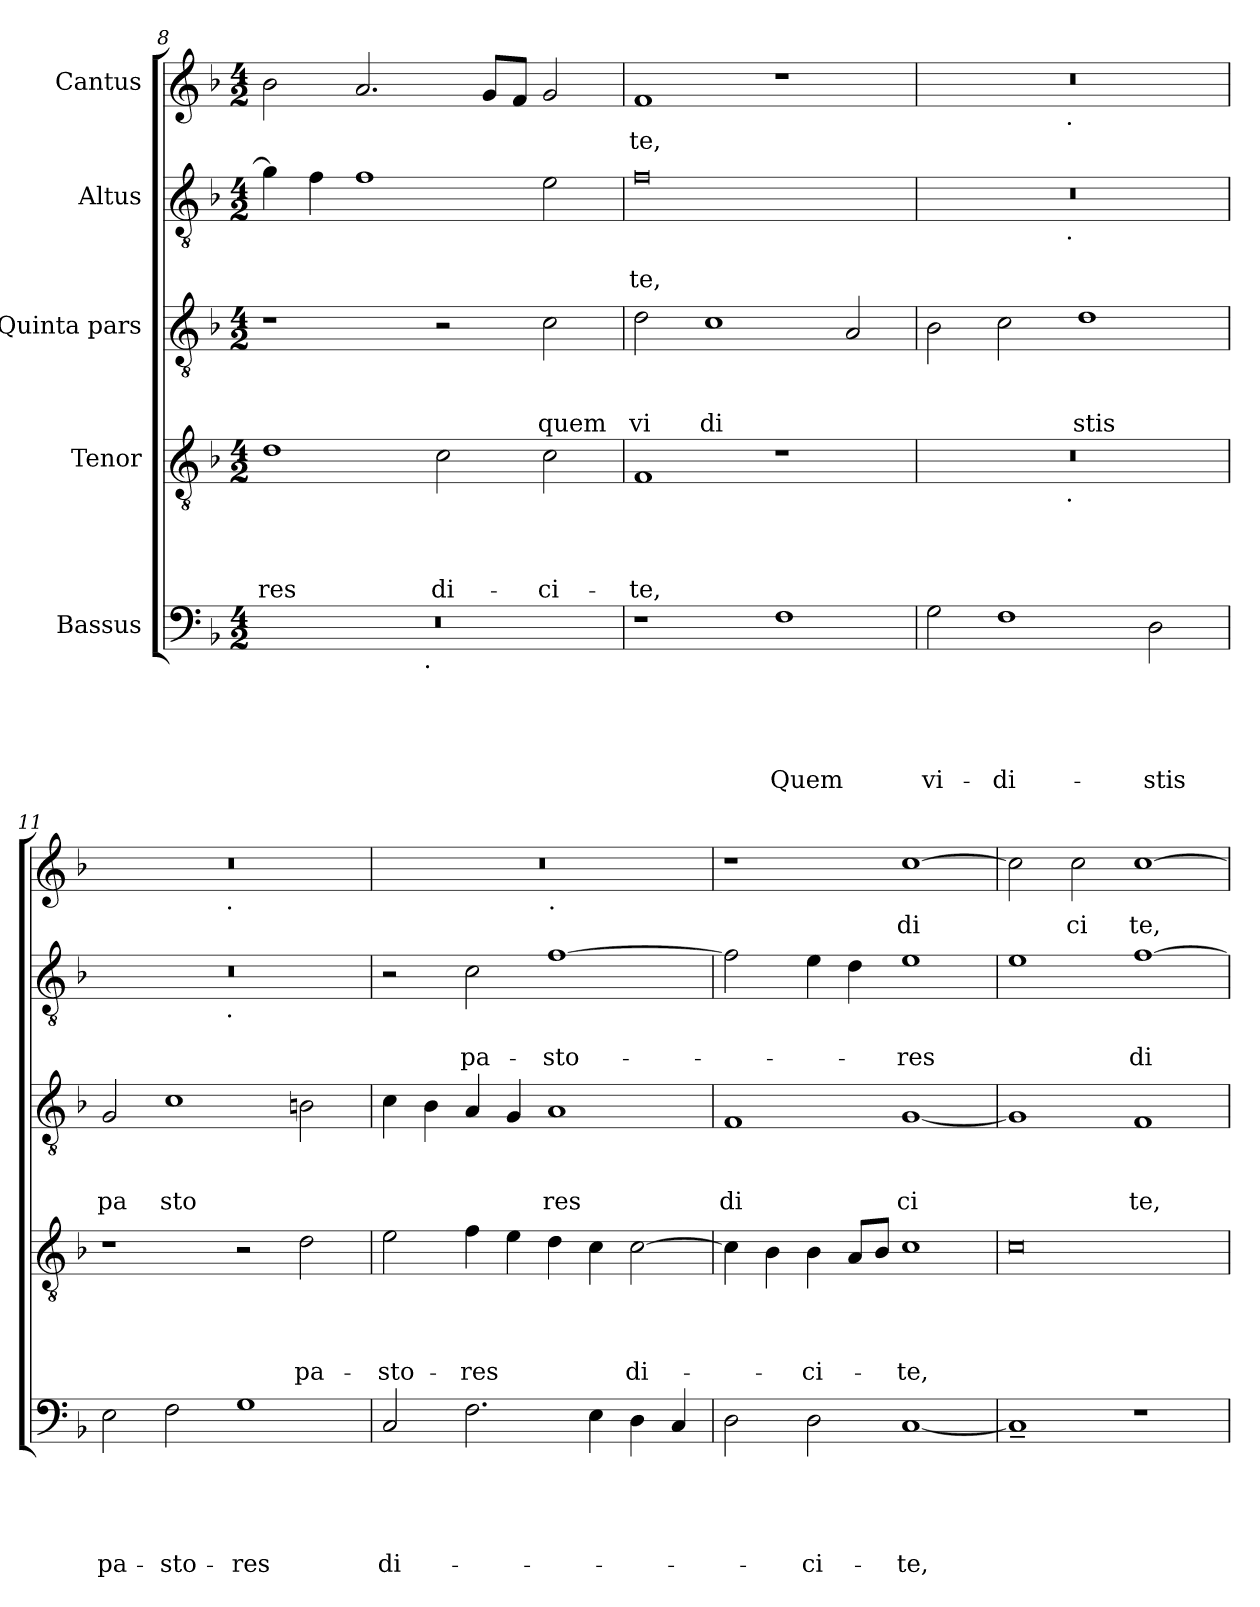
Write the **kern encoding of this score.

**kern	**text	**text	**text	**text	**text	**kern	**text	**text	**text	**text	**kern	**text	**text	**text	**kern	**text	**text	**kern	**text
*part5	*part5	*part5	*part5	*part5	*part5	*part4	*part4	*part4	*part4	*part4	*part3	*part3	*part3	*part3	*part2	*part2	*part2	*part1	*part1
*staff5	*staff5	*staff5	*staff5	*staff5	*staff5	*staff4	*staff4	*staff4	*staff4	*staff4	*staff3	*staff3	*staff3	*staff3	*staff2	*staff2	*staff2	*staff1	*staff1
*I"Bassus	*	*	*	*	*	*I"Tenor	*	*	*	*	*I"Quinta pars	*	*	*	*I"Altus	*	*	*I"Cantus	*
*clefF4	*	*	*	*	*	*clefGv2	*	*	*	*	*clefGv2	*	*	*	*clefGv2	*	*	*clefG2	*
*k[b-]	*	*	*	*	*	*k[b-]	*	*	*	*	*k[b-]	*	*	*	*k[b-]	*	*	*k[b-]	*
*F:	*	*	*	*	*	*F:	*	*	*	*	*F:	*	*	*	*F:	*	*	*F:	*
*M4/2	*	*	*	*	*	*M4/2	*	*	*	*	*M4/2	*	*	*	*M4/2	*	*	*M4/2	*
=8	=8	=8	=8	=8	=8	=8	=8	=8	=8	=8	=8	=8	=8	=8	=8	=8	=8	=8	=8
!	!	!	!	!	!	!	!	!	!	!LO:LY:b	!	!	!	!	!	!	!	!	!
*^	*	*	*	*	*	*	*	*	*	*	*	*	*	*	*	*	*	*	*
0r	2ryy	.	.	.	.	.	1d	.	.	.	-res	1r	.	.	.	4g\]	.	.	2b-\	.
.	.	.	.	.	.	.	.	.	.	.	.	.	.	.	.	4f\	.	.	.	.
.	4...ryy	.	.	.	.	.	.	.	.	.	.	.	.	.	.	1f	.	.	2.a/	.
!	!LO:TX:b:t=.	!	!	!	!	!	!	!	!	!	!	!	!	!	!	!	!	!	!	!
.	1ryy	.	.	.	.	.	.	.	.	.	.	.	.	.	.	.	.	.	.	.
!	!	!	!	!	!	!	!	!	!	!	!LO:LY:b	!	!	!	!	!	!	!	!	!
.	.	.	.	.	.	.	2c\	.	.	.	di-	2r	.	.	.	.	.	.	.	.
.	.	.	.	.	.	.	.	.	.	.	.	.	.	.	.	.	.	.	8g/L	.
.	.	.	.	.	.	.	.	.	.	.	.	.	.	.	.	.	.	.	8f/J	.
!	!	!	!	!	!	!	!	!	!	!	!LO:LY:b	!	!	!	!LO:LY:b	!	!	!	!	!
.	.	.	.	.	.	.	2c\	.	.	.	-ci-	2c\	.	.	quem	2e\	.	.	2g/	.
.	32ryy	.	.	.	.	.	.	.	.	.	.	.	.	.	.	.	.	.	.	.
=9	=9	=9	=9	=9	=9	=9	=9	=9	=9	=9	=9	=9	=9	=9	=9	=9	=9	=9	=9	=9
!	!	!	!	!	!	!	!	!	!	!	!LO:LY:b	!	!	!	!LO:LY:b	!	!	!LO:LY:b	!	!LO:LY:b
*v	*v	*	*	*	*	*	*	*	*	*	*	*	*	*	*	*	*	*	*	*
1r	.	.	.	.	.	1F	.	.	.	-te,	2d\	.	.	vi	0f	.	-te,	1f	te,
!	!	!	!	!	!	!	!	!	!	!	!	!	!	!LO:LY:b	!	!	!	!	!
.	.	.	.	.	.	.	.	.	.	.	1c	.	.	di	.	.	.	.	.
!	!	!	!	!	!LO:LY:b	!	!	!	!	!	!	!	!	!	!	!	!	!	!
1F	.	.	.	.	Quem	1r	.	.	.	.	.	.	.	.	.	.	.	1r	.
.	.	.	.	.	.	.	.	.	.	.	2A/	.	.	.	.	.	.	.	.
=10	=10	=10	=10	=10	=10	=10	=10	=10	=10	=10	=10	=10	=10	=10	=10	=10	=10	=10	=10
!	!	!	!	!	!LO:LY:b	!	!	!	!	!	!	!	!	!	!	!	!	!	!
*	*	*	*	*	*	*^	*	*	*	*	*	*	*	*	*^	*	*	*^	*
2G\	.	.	.	.	vi-	0r	2ryy	.	.	.	.	2B-\	.	.	.	0r	2ryy	.	.	0r	2ryy	.
!	!	!	!	!	!LO:LY:b	!	!	!	!	!	!	!	!	!	!	!	!	!	!	!	!	!
1F	.	.	.	.	-di-	.	4...ryy	.	.	.	.	2c\	.	.	.	.	4...ryy	.	.	.	4...ryy	.
!	!	!	!	!	!	!	!	!	!	!	!	!	!	!	!	!	!	!	!	!	!LO:TX:b:t=.	!
!	!	!	!	!	!	!	!	!	!	!	!	!	!	!	!	!	!LO:TX:b:t=.	!	!	!	!	!
!	!	!	!	!	!	!	!LO:TX:b:t=.	!	!	!	!	!	!	!	!	!	!	!	!	!	!	!
.	.	.	.	.	.	.	1ryy	.	.	.	.	.	.	.	.	.	1ryy	.	.	.	1ryy	.
!	!	!	!	!	!	!	!	!	!	!	!	!	!	!	!LO:LY:b	!	!	!	!	!	!	!
.	.	.	.	.	.	.	.	.	.	.	.	1d	.	.	stis	.	.	.	.	.	.	.
!	!	!	!	!	!LO:LY:b	!	!	!	!	!	!	!	!	!	!	!	!	!	!	!	!	!
2D\	.	.	.	.	-stis	.	.	.	.	.	.	.	.	.	.	.	.	.	.	.	.	.
.	.	.	.	.	.	.	32ryy	.	.	.	.	.	.	.	.	.	32ryy	.	.	.	32ryy	.
=11	=11	=11	=11	=11	=11	=11	=11	=11	=11	=11	=11	=11	=11	=11	=11	=11	=11	=11	=11	=11	=11	=11
!	!	!	!	!	!LO:LY:b	!	!	!	!	!	!	!	!	!	!LO:LY:b	!	!	!	!	!	!	!
*	*	*	*	*	*	*v	*v	*	*	*	*	*	*	*	*	*	*	*	*	*	*	*
2E\	.	.	.	.	pa-	1r	.	.	.	.	2G/	.	.	pa	0r	2ryy	.	.	0r	2ryy	.
!	!	!	!	!	!LO:LY:b	!	!	!	!	!	!	!	!	!LO:LY:b	!	!	!	!	!	!	!
2F\	.	.	.	.	-sto-	.	.	.	.	.	1c	.	.	sto	.	4...ryy	.	.	.	4...ryy	.
!	!	!	!	!	!	!	!	!	!	!	!	!	!	!	!	!	!	!	!	!LO:TX:b:t=.	!
!	!	!	!	!	!	!	!	!	!	!	!	!	!	!	!	!LO:TX:b:t=.	!	!	!	!	!
.	.	.	.	.	.	.	.	.	.	.	.	.	.	.	.	1ryy	.	.	.	1ryy	.
!	!	!	!	!	!LO:LY:b	!	!	!	!	!	!	!	!	!	!	!	!	!	!	!	!
1G	.	.	.	.	-res	2r	.	.	.	.	.	.	.	.	.	.	.	.	.	.	.
!	!	!	!	!	!	!	!	!	!	!LO:LY:b	!	!	!	!	!	!	!	!	!	!	!
.	.	.	.	.	.	2d\	.	.	.	pa-	2B\	.	.	.	.	.	.	.	.	.	.
.	.	.	.	.	.	.	.	.	.	.	.	.	.	.	.	32ryy	.	.	.	32ryy	.
=12	=12	=12	=12	=12	=12	=12	=12	=12	=12	=12	=12	=12	=12	=12	=12	=12	=12	=12	=12	=12	=12
!	!	!	!	!	!LO:LY:b	!	!	!	!	!LO:LY:b	!	!	!	!	!	!	!	!	!	!	!
*	*	*	*	*	*	*	*	*	*	*	*	*	*	*	*v	*v	*	*	*	*	*
2C/	.	.	.	.	di-	2e\	.	.	.	-sto-	4c\	.	.	.	2r	.	.	0r	1ryy	.
.	.	.	.	.	.	.	.	.	.	.	4B-\	.	.	.	.	.	.	.	.	.
!	!	!	!	!	!	!	!	!	!	!LO:LY:b	!	!	!	!	!	!	!LO:LY:b	!	!	!
2.F\	.	.	.	.	.	4f\	.	.	.	-res	4A/	.	.	.	2c\	.	pa-	.	.	.
.	.	.	.	.	.	4e\	.	.	.	.	4G/	.	.	.	.	.	.	.	.	.
!	!	!	!	!	!	!	!	!	!	!	!	!	!	!	!	!	!	!	!LO:TX:b:t=.	!
!	!	!	!	!	!	!	!	!	!	!	!	!	!	!LO:LY:b	!	!	!LO:LY:b	!	!	!
.	.	.	.	.	.	4d\	.	.	.	.	1A	.	.	res	[>1f	.	-sto-	.	1ryy	.
4E\	.	.	.	.	.	4c\	.	.	.	.	.	.	.	.	.	.	.	.	.	.
!	!	!	!	!	!	!	!	!	!	!LO:LY:b	!	!	!	!	!	!	!	!	!	!
4D\	.	.	.	.	.	[>2c\	.	.	.	di-	.	.	.	.	.	.	.	.	.	.
4C/	.	.	.	.	.	.	.	.	.	.	.	.	.	.	.	.	.	.	.	.
=13	=13	=13	=13	=13	=13	=13	=13	=13	=13	=13	=13	=13	=13	=13	=13	=13	=13	=13	=13	=13
!	!	!	!	!	!	!	!	!	!	!	!	!	!	!LO:LY:b	!	!	!	!	!	!
*	*	*	*	*	*	*	*	*	*	*	*	*	*	*	*	*	*	*v	*v	*
2D\	.	.	.	.	.	4c\]	.	.	.	.	1F	.	.	di	2f\]	.	.	1r	.
.	.	.	.	.	.	4B-\	.	.	.	.	.	.	.	.	.	.	.	.	.
!	!	!	!	!	!LO:LY:b	!	!	!	!	!LO:LY:b	!	!	!	!	!	!	!	!	!
2D\	.	.	.	.	-ci-	4B-\	.	.	.	-ci-	.	.	.	.	4e\	.	.	.	.
.	.	.	.	.	.	8A/L	.	.	.	.	.	.	.	.	4d\	.	.	.	.
.	.	.	.	.	.	8B-/J	.	.	.	.	.	.	.	.	.	.	.	.	.
!	!	!	!	!	!LO:LY:b	!	!	!	!	!LO:LY:b	!	!	!	!LO:LY:b	!	!	!LO:LY:b	!	!LO:LY:b
[<1C	.	.	.	.	-te,	1c	.	.	.	-te,	[<1G	.	.	ci	1e	.	-res	[<1cc	di
!!LO:LB:g=z
=14	=14	=14	=14	=14	=14	=14	=14	=14	=14	=14	=14	=14	=14	=14	=14	=14	=14	=14	=14
1C~<]	.	.	.	.	.	0c	.	.	.	.	1G]	.	.	.	1e	.	.	2cc\]	.
!	!	!	!	!	!	!	!	!	!	!	!	!	!	!	!	!	!	!	!LO:LY:b
.	.	.	.	.	.	.	.	.	.	.	.	.	.	.	.	.	.	2cc\	ci
!	!	!	!	!	!	!	!	!	!	!	!	!	!	!LO:LY:b	!	!	!LO:LY:b	!	!LO:LY:b
1r	.	.	.	.	.	.	.	.	.	.	1F	.	.	te,	[>1f	.	di	[>1cc	te,
=	=	=	=	=	=	=	=	=	=	=	=	=	=	=	=	=	=	=	=
*-	*-	*-	*-	*-	*-	*-	*-	*-	*-	*-	*-	*-	*-	*-	*-	*-	*-	*-	*-
